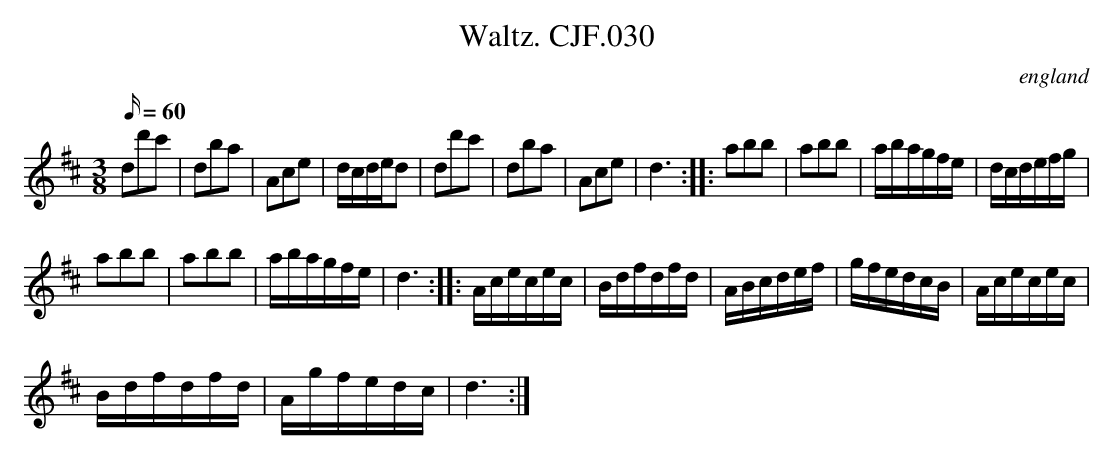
X:1
T:Waltz. CJF.030
O:england
M:3/8
L:1/16
Q:60
K:D
d2d'2c'2|d2b2a2|A2c2e2|dcded2|d2d'2c'2|d2b2a2|\
A2c2e2|d6:|:a2b2b2|a2b2b2|abagfe|dcdefg|
a2b2b2|a2b2b2|abagfe|d6:|:Acecec|Bdfdfd|\
ABcdef|gfedcB|Acecec|
Bdfdfd|Agfedc|d6:|]
